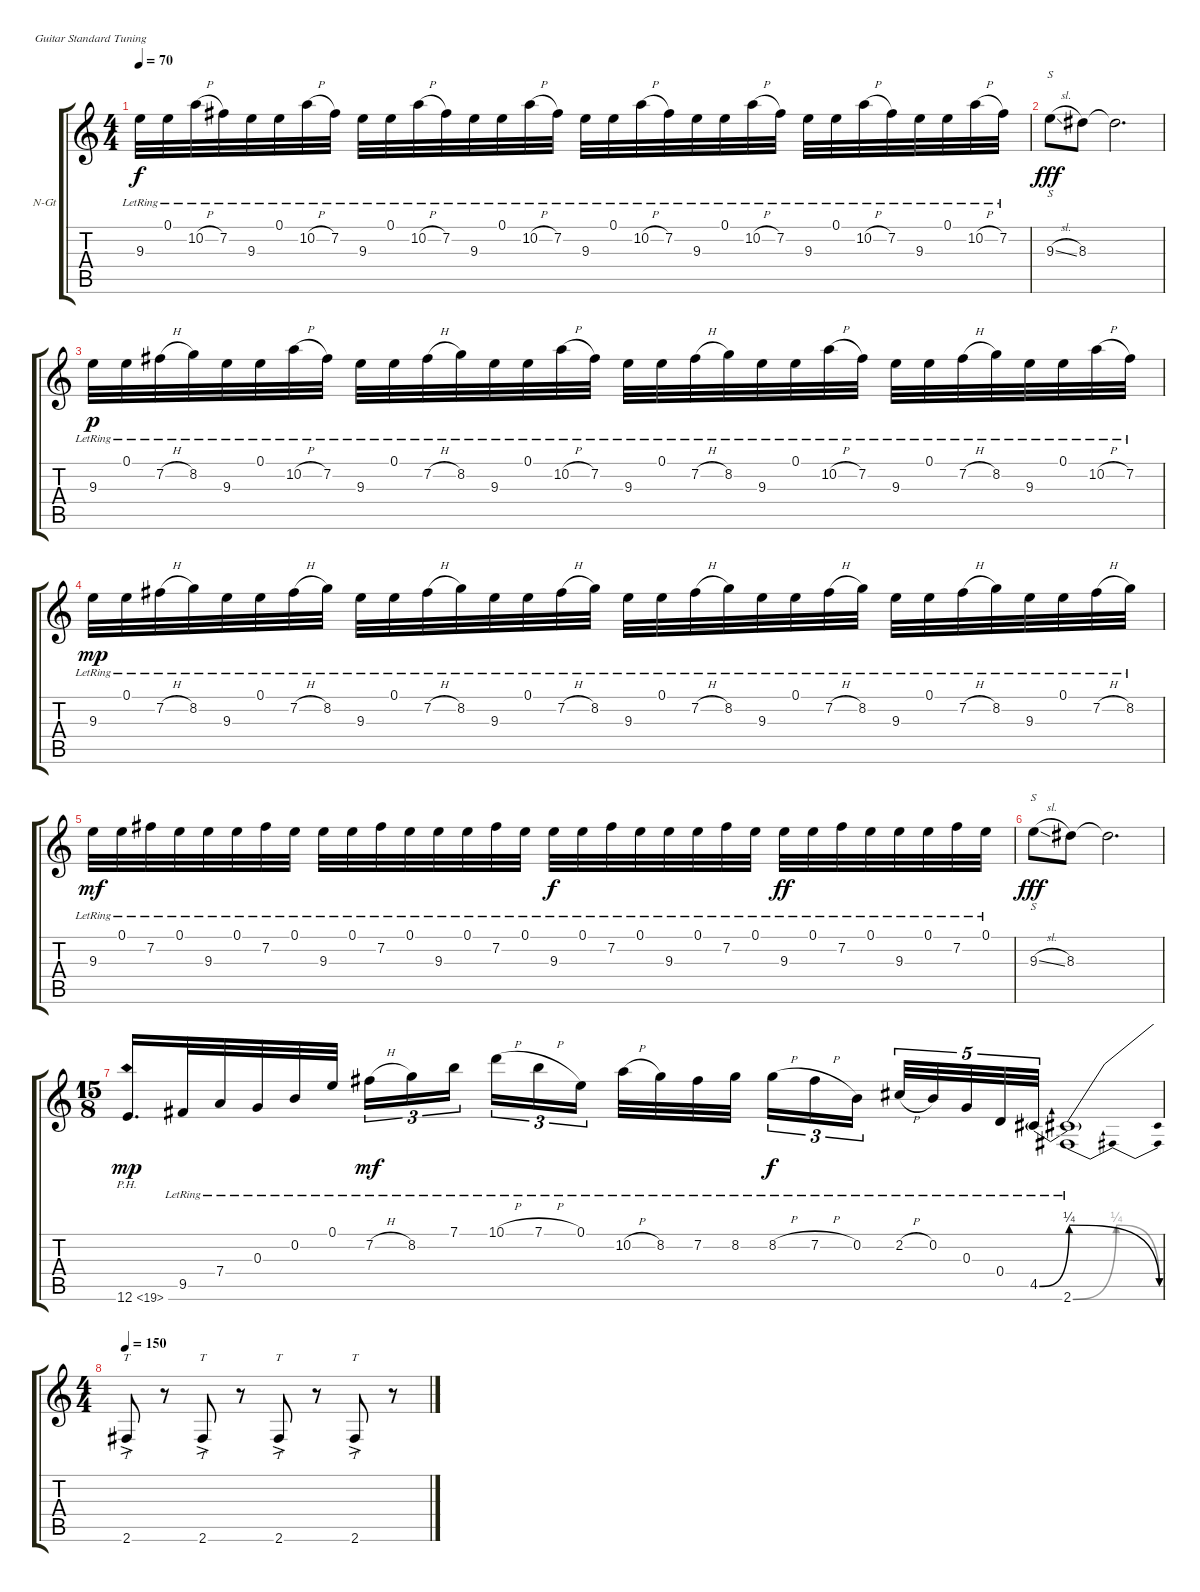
\bracketExtendMode groupsimilarinstruments
\firstSystemTrackNameOrientation horizontal
\otherSystemsTrackNameOrientation horizontal
\track ("Ãèòàðà" "N-Gt") {instrument acousticguitarnylon}
\staff {score tabs}
\tuning (E4 B3 G3 D3 A2 E2)
\ts (4 4)
\tempo 70
\clef g2
\ks c
9.3{lr}.32{dy f} 0.1{lr}.32 10.2{h lr}.32 7.2{lr}.32 9.3{lr}.32 0.1{lr}.32 10.2{h lr}.32 7.2{lr}.32 9.3{lr}.32 0.1{lr}.32 10.2{h lr}.32 7.2{lr}.32 9.3{lr}.32 0.1{lr}.32 10.2{h lr}.32 7.2{lr}.32 9.3{lr}.32 0.1{lr}.32 10.2{h lr}.32 7.2{lr}.32 9.3{lr}.32 0.1{lr}.32 10.2{h lr}.32 7.2{lr}.32 9.3{lr}.32 0.1{lr}.32 10.2{h lr}.32 7.2{lr}.32 9.3{lr}.32 0.1{lr}.32 10.2{h lr}.32 7.2{lr}.32 |
9.3{sl}.8{s dy fff} 8.3.8 8.3{t}.2{d} |
9.3{lr}.32{dy p} 0.1{lr}.32 7.2{h lr}.32 8.2{lr}.32 9.3{lr}.32 0.1{lr}.32 10.2{h lr}.32 7.2{lr}.32 9.3{lr}.32 0.1{lr}.32 7.2{h lr}.32 8.2{lr}.32 9.3{lr}.32 0.1{lr}.32 10.2{h lr}.32 7.2{lr}.32 9.3{lr}.32 0.1{lr}.32 7.2{h lr}.32 8.2{lr}.32 9.3{lr}.32 0.1{lr}.32 10.2{h lr}.32 7.2{lr}.32 9.3{lr}.32 0.1{lr}.32 7.2{h lr}.32 8.2{lr}.32 9.3{lr}.32 0.1{lr}.32 10.2{h lr}.32 7.2{lr}.32 |
9.3{lr}.32{dy mp} 0.1{lr}.32 7.2{h lr}.32 8.2{lr}.32 9.3{lr}.32 0.1{lr}.32 7.2{h lr}.32 8.2{lr}.32 9.3{lr}.32 0.1{lr}.32 7.2{h lr}.32 8.2{lr}.32 9.3{lr}.32 0.1{lr}.32 7.2{h lr}.32 8.2{lr}.32 9.3{lr}.32 0.1{lr}.32 7.2{h lr}.32 8.2{lr}.32 9.3{lr}.32 0.1{lr}.32 7.2{h lr}.32 8.2{lr}.32 9.3{lr}.32 0.1{lr}.32 7.2{h lr}.32 8.2{lr}.32 9.3{lr}.32 0.1{lr}.32 7.2{h lr}.32 8.2{lr}.32 |
9.3{lr}.32{dy mf} 0.1{lr}.32 7.2{lr}.32 0.1{lr}.32 9.3{lr}.32 0.1{lr}.32 7.2{lr}.32 0.1{lr}.32 9.3{lr}.32 0.1{lr}.32 7.2{lr}.32 0.1{lr}.32 9.3{lr}.32 0.1{lr}.32 7.2{lr}.32 0.1{lr}.32 9.3{lr}.32{dy f} 0.1{lr}.32 7.2{lr}.32 0.1{lr}.32 9.3{lr}.32 0.1{lr}.32 7.2{lr}.32 0.1{lr}.32 9.3{lr}.32{dy ff} 0.1{lr}.32 7.2{lr}.32 0.1{lr}.32 9.3{lr}.32 0.1{lr}.32 7.2{lr}.32 0.1{lr}.32 |
9.3{sl}.8{s dy fff} 8.3.8 8.3{t}.2{d} |
\ts (15 8)
\beaming (8 15)
12.6{ph 7}.16{d dy mp} 9.5{lr}.32 7.4{lr}.32 0.3{lr}.32 0.2{lr}.32 0.1{lr}.32 7.2{h lr}.16{tu (3 2) dy mf} 8.2{lr}.16{tu (3 2)} 7.1{lr}.16{tu (3 2)} 10.1{h lr}.16{tu (3 2)} 7.1{h lr}.16{tu (3 2)} 0.1{lr}.16{tu (3 2)} 10.2{h lr}.32 8.2{lr}.32 7.2{lr}.32 8.2{lr}.32 8.2{h lr}.16{tu (3 2) dy f} 7.2{h lr}.16{tu (3 2)} 0.2{lr}.16{tu (3 2)} 2.2{h lr}.32{tu (5 4)} 0.2{lr}.32{tu (5 4)} 0.3{lr}.32{tu (5 4)} 0.4{lr}.32{tu (5 4)} 4.5{be (bend 0 0 60 1) lr}.32{tu (5 4)} (4.5{be (release 0 1 60 0) lr t} 2.6{be (bendrelease 0 0 30 1 30 1 60 0) lr}).1 |
\ts (4 4)
\beaming (8 2 2 2 2)
\tempo 150
2.6{ac}.8{tt} r.8 2.6{ac}.8{tt} r.8 2.6{ac}.8{tt} r.8 2.6{ac}.8{tt} r.8
